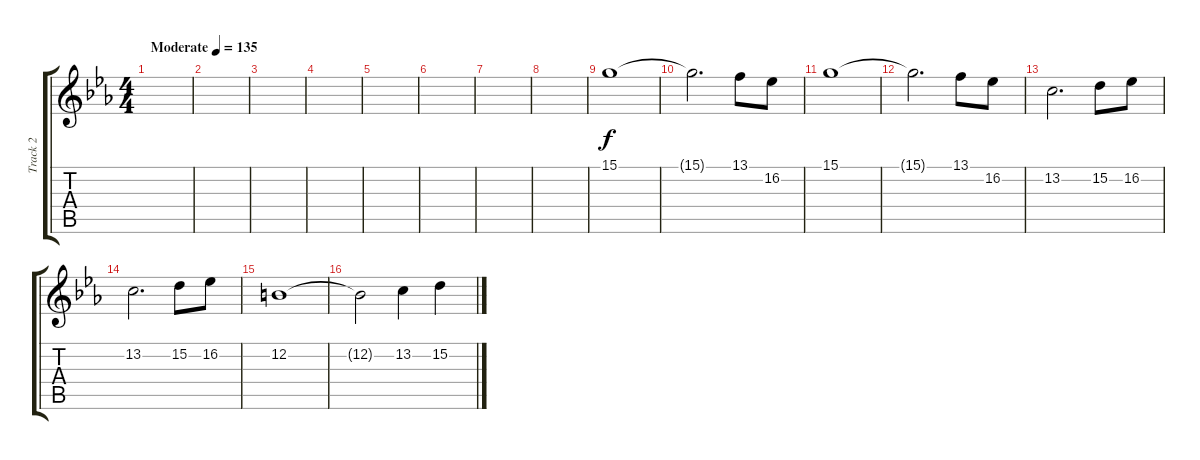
\track ("Track 2" "Track 2") {instrument flute}
\staff {score tabs}
\tuning (E4 B3 G3 D3 A2 E2) {hide}
\ts (4 4)
\tempo (135 "Moderate")
\clef g2
\ks cminor
|
|
|
|
|
|
|
|
15.1.1 |
15.1{t}.2{d} 13.1.8 16.2.8 |
15.1.1 |
15.1{t}.2{d} 13.1.8 16.2.8 |
13.2.2{d} 15.2.8 16.2.8 |
13.2.2{d} 15.2.8 16.2.8 |
12.2.1 |
12.2{t}.2 13.2.4 15.2.4
